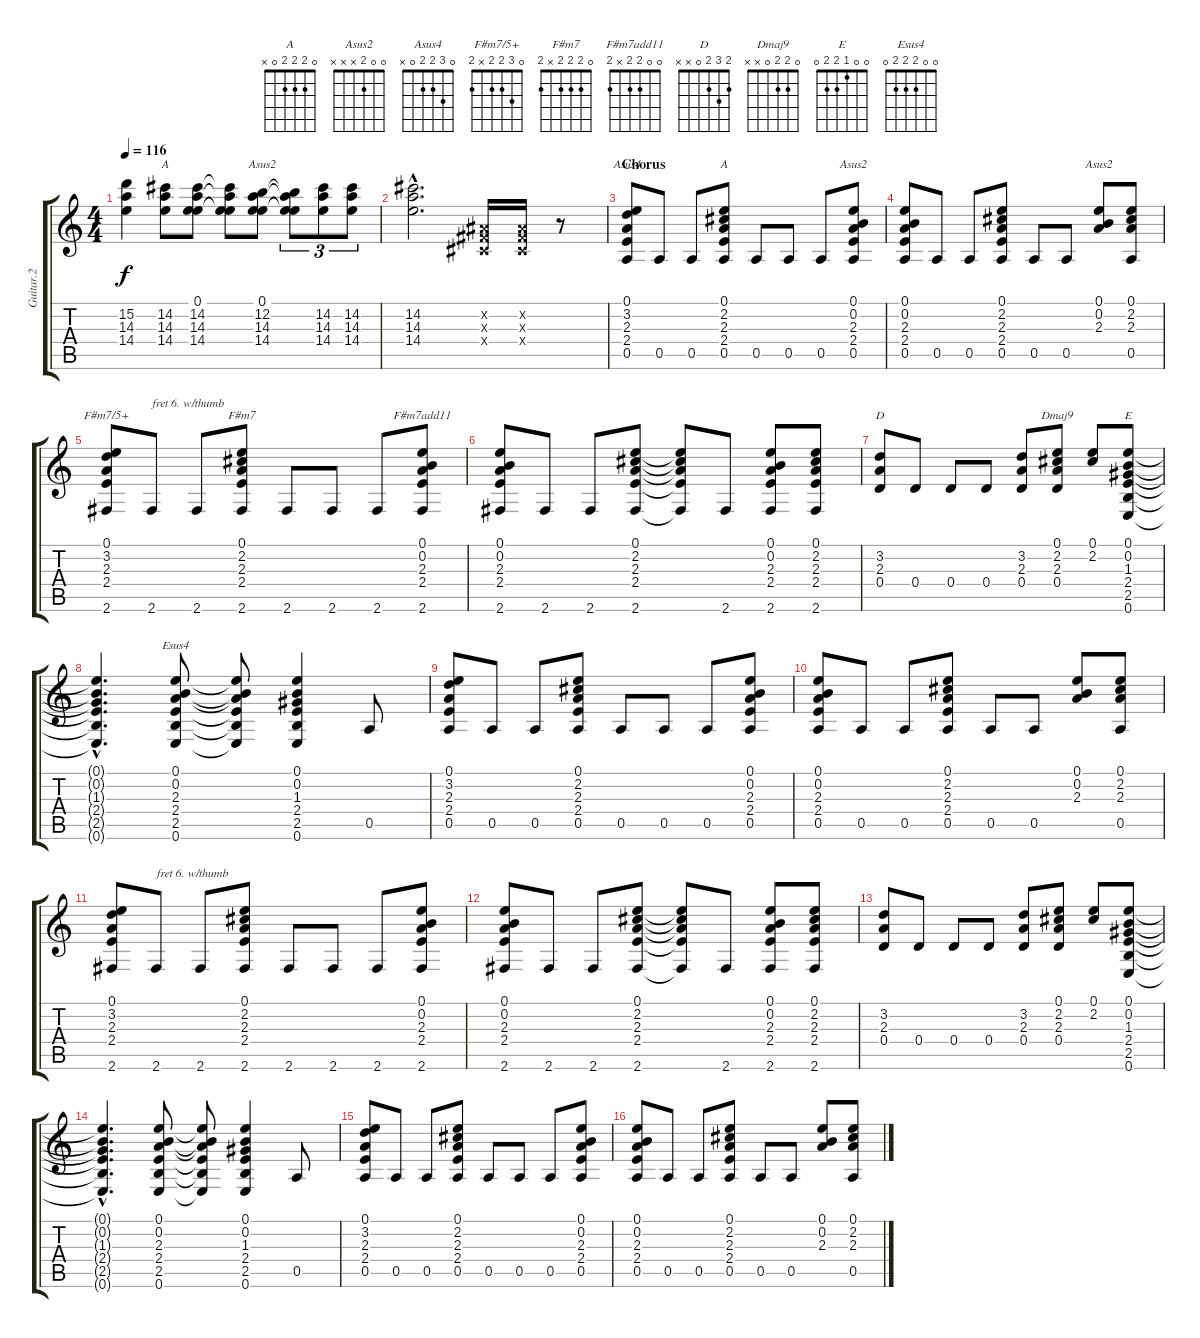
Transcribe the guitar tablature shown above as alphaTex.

\track ("Guitar.2" "Guitar.2") {instrument electricguitarclean}
\staff {score tabs}
\tuning (E4 B3 G3 D3 A2 E2) {hide}
\chord ("A" x 14 14 14 x x) {firstfret 14}
\chord ("Asus2" 12 12 14 14 12 x) {firstfret 12 barre 12}
\chord ("Asus4" 0 3 2 2 0 x)
\chord ("A" 0 2 2 2 0 x)
\chord ("Asus2" 0 0 2 2 0 x)
\chord ("Asus2" 0 0 2 x x x)
\chord ("F#m7/5+" 0 3 2 2 x 2)
\chord ("F#m7" 0 2 2 2 x 2)
\chord ("F#m7add11" 0 0 2 2 x 2)
\chord ("D" 2 3 2 0 x x)
\chord ("Dmaj9" 0 2 2 0 x x)
\chord ("E" 0 0 1 2 2 0)
\chord ("Esus4" 0 0 2 2 2 0)
\ts (4 4)
\tempo 116
\clef g2
\ks c
(15.2 14.3 14.4).4{dy f} (14.2 14.3 14.4).8{ch "A"} (0.1 14.2 14.3 14.4).8 (0.1{t} 14.2{t} 14.3{t} 14.4{t}).8 (0.1 12.2 14.3 14.4).8{ch "Asus2"} (0.1{t} 12.2{t} 14.3{t} 14.4{t}).8{tu (3 2)} (14.2 14.3 14.4).8{tu (3 2)} (14.2 14.3 14.4).8{tu (3 2)} |
(14.2{hac} 14.3{hac} 14.4{hac}).2{d} (-1.2{x} -1.3{x} -1.4{x}).16 (-1.2{x} -1.3{x} -1.4{x}).16 r.8 |
\section ("" "Chorus")
(0.1 3.2 2.3 2.4 0.5).8{ch "Asus4"} 0.5.8 0.5.8 (0.1 2.2 2.3 2.4 0.5).8{ch "A"} 0.5.8 0.5.8 0.5.8 (0.1 0.2 2.3 2.4 0.5).8{ch "Asus2"} |
(0.1 0.2 2.3 2.4 0.5).8 0.5.8 0.5.8 (0.1 2.2 2.3 2.4 0.5).8 0.5.8 0.5.8 (0.1 0.2 2.3).8{ch "Asus2"} (0.1 2.2 2.3 0.5).8 |
(0.1 3.2 2.3 2.4 2.6).8{ch "F#m7/5+"} 2.6.8{txt "fret 6. w/thumb"} 2.6.8 (0.1 2.2 2.3 2.4 2.6).8{ch "F#m7"} 2.6.8 2.6.8 2.6.8 (0.1 0.2 2.3 2.4 2.6).8{ch "F#m7add11"} |
(0.1 0.2 2.3 2.4 2.6).8 2.6.8 2.6.8 (0.1 2.2 2.3 2.4 2.6).8 (0.1{t} 2.2{t} 2.3{t} 2.4{t} 2.6{t}).8 2.6.8 (0.1 0.2 2.3 2.4 2.6).8 (0.1 2.2 2.3 2.4 2.6).8 |
(3.2 2.3 0.4).8{ch "D"} 0.4.8 0.4.8 0.4.8 (3.2 2.3 0.4).8 (0.1 2.2 2.3 0.4).8{ch "Dmaj9"} (0.1 2.2).8 (0.1 0.2 1.3 2.4 2.5 0.6).8{ch "E"} |
(0.1{hac t} 0.2{hac t} 1.3{hac t} 2.4{hac t} 2.5{hac t} 0.6{hac t}).4{d} (0.1 0.2 2.3 2.4 2.5 0.6).8{ch "Esus4"} (0.1{t} 0.2{t} 2.3{t} 2.4{t} 2.5{t} 0.6{t}).8 (0.1 0.2 1.3 2.4 2.5 0.6).4 0.5.8 |
(0.1 3.2 2.3 2.4 0.5).8 0.5.8 0.5.8 (0.1 2.2 2.3 2.4 0.5).8 0.5.8 0.5.8 0.5.8 (0.1 0.2 2.3 2.4 0.5).8 |
(0.1 0.2 2.3 2.4 0.5).8 0.5.8 0.5.8 (0.1 2.2 2.3 2.4 0.5).8 0.5.8 0.5.8 (0.1 0.2 2.3).8 (0.1 2.2 2.3 0.5).8 |
(0.1 3.2 2.3 2.4 2.6).8 2.6.8{txt "fret 6. w/thumb"} 2.6.8 (0.1 2.2 2.3 2.4 2.6).8 2.6.8 2.6.8 2.6.8 (0.1 0.2 2.3 2.4 2.6).8 |
(0.1 0.2 2.3 2.4 2.6).8 2.6.8 2.6.8 (0.1 2.2 2.3 2.4 2.6).8 (0.1{t} 2.2{t} 2.3{t} 2.4{t} 2.6{t}).8 2.6.8 (0.1 0.2 2.3 2.4 2.6).8 (0.1 2.2 2.3 2.4 2.6).8 |
(3.2 2.3 0.4).8 0.4.8 0.4.8 0.4.8 (3.2 2.3 0.4).8 (0.1 2.2 2.3 0.4).8 (0.1 2.2).8 (0.1 0.2 1.3 2.4 2.5 0.6).8 |
(0.1{hac t} 0.2{hac t} 1.3{hac t} 2.4{hac t} 2.5{hac t} 0.6{hac t}).4{d} (0.1 0.2 2.3 2.4 2.5 0.6).8 (0.1{t} 0.2{t} 2.3{t} 2.4{t} 2.5{t} 0.6{t}).8 (0.1 0.2 1.3 2.4 2.5 0.6).4 0.5.8 |
(0.1 3.2 2.3 2.4 0.5).8 0.5.8 0.5.8 (0.1 2.2 2.3 2.4 0.5).8 0.5.8 0.5.8 0.5.8 (0.1 0.2 2.3 2.4 0.5).8 |
(0.1 0.2 2.3 2.4 0.5).8 0.5.8 0.5.8 (0.1 2.2 2.3 2.4 0.5).8 0.5.8 0.5.8 (0.1 0.2 2.3).8 (0.1 2.2 2.3 0.5).8
